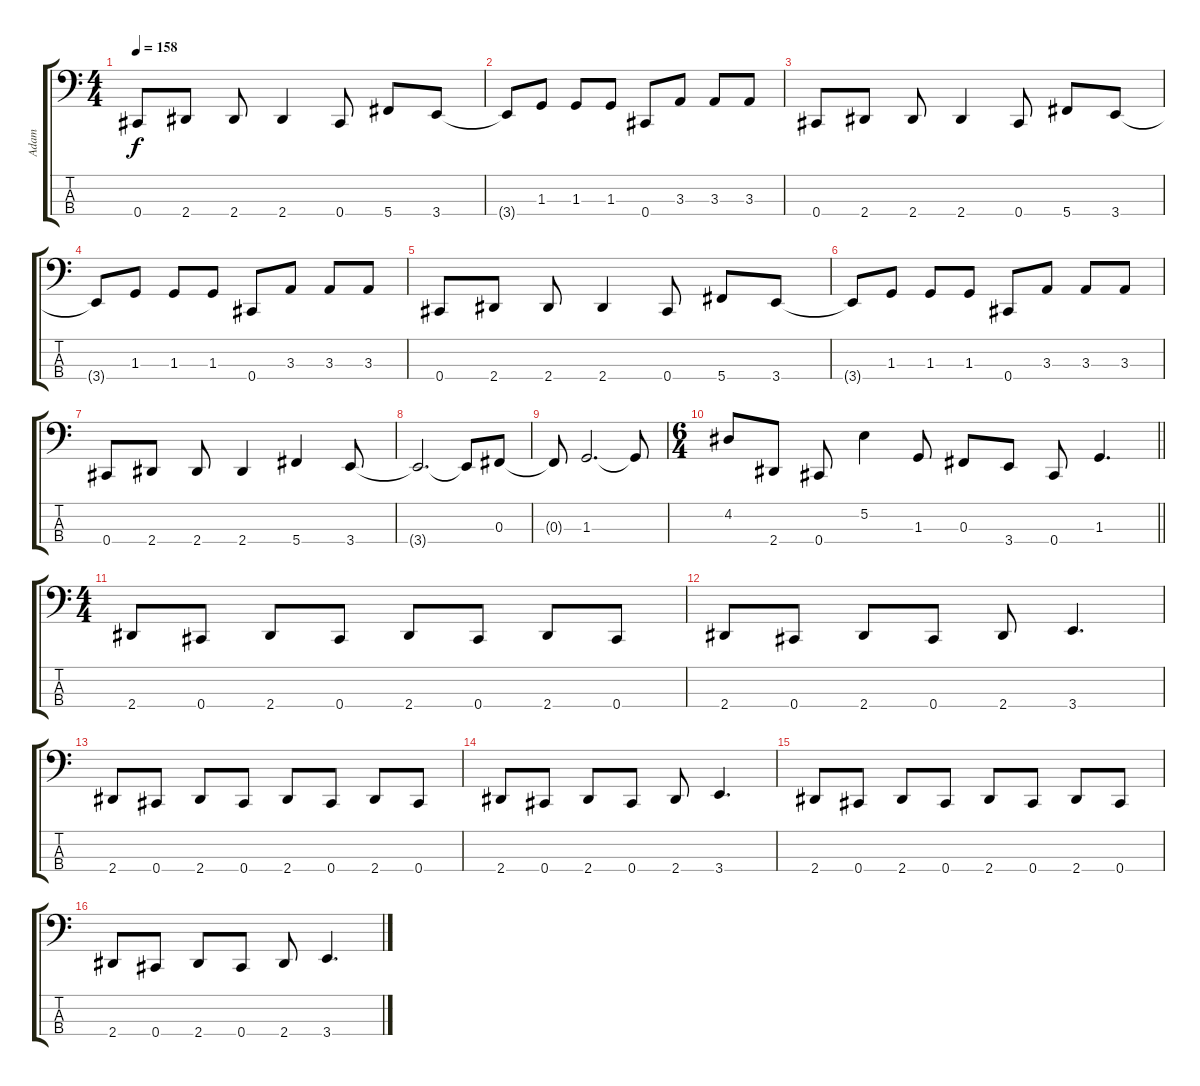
\track ("Adam" "Adam") {instrument slapbass2}
\staff {score tabs}
\tuning (E2 B1 Gb1 Db1) {hide}
\ts (4 4)
\tempo 158
\clef f4
\ks c
0.4.8{dy f} 2.4.8 2.4.8 2.4.4 0.4.8 5.4.8 3.4.8 |
3.4{t}.8 1.3.8 1.3.8 1.3.8 0.4.8 3.3.8 3.3.8 3.3.8 |
0.4.8 2.4.8 2.4.8 2.4.4 0.4.8 5.4.8 3.4.8 |
3.4{t}.8 1.3.8 1.3.8 1.3.8 0.4.8 3.3.8 3.3.8 3.3.8 |
0.4.8 2.4.8 2.4.8 2.4.4 0.4.8 5.4.8 3.4.8 |
3.4{t}.8 1.3.8 1.3.8 1.3.8 0.4.8 3.3.8 3.3.8 3.3.8 |
0.4.8 2.4.8 2.4.8 2.4.4 5.4.4 3.4.8 |
3.4{t}.2{d} 3.4{t}.8 0.3.8 |
0.3{t}.8 1.3.2{d} 1.3{t}.8 |
\ts (6 4)
\barLineRight lightlight
4.2.8 2.4.8 0.4.8 5.2.4 1.3.8 0.3.8 3.4.8 0.4.8 1.3.4{d} |
\ts (4 4)
2.4.8 0.4.8 2.4.8 0.4.8 2.4.8 0.4.8 2.4.8 0.4.8 |
2.4.8 0.4.8 2.4.8 0.4.8 2.4.8 3.4.4{d} |
2.4.8 0.4.8 2.4.8 0.4.8 2.4.8 0.4.8 2.4.8 0.4.8 |
2.4.8 0.4.8 2.4.8 0.4.8 2.4.8 3.4.4{d} |
2.4.8 0.4.8 2.4.8 0.4.8 2.4.8 0.4.8 2.4.8 0.4.8 |
2.4.8 0.4.8 2.4.8 0.4.8 2.4.8 3.4.4{d}
